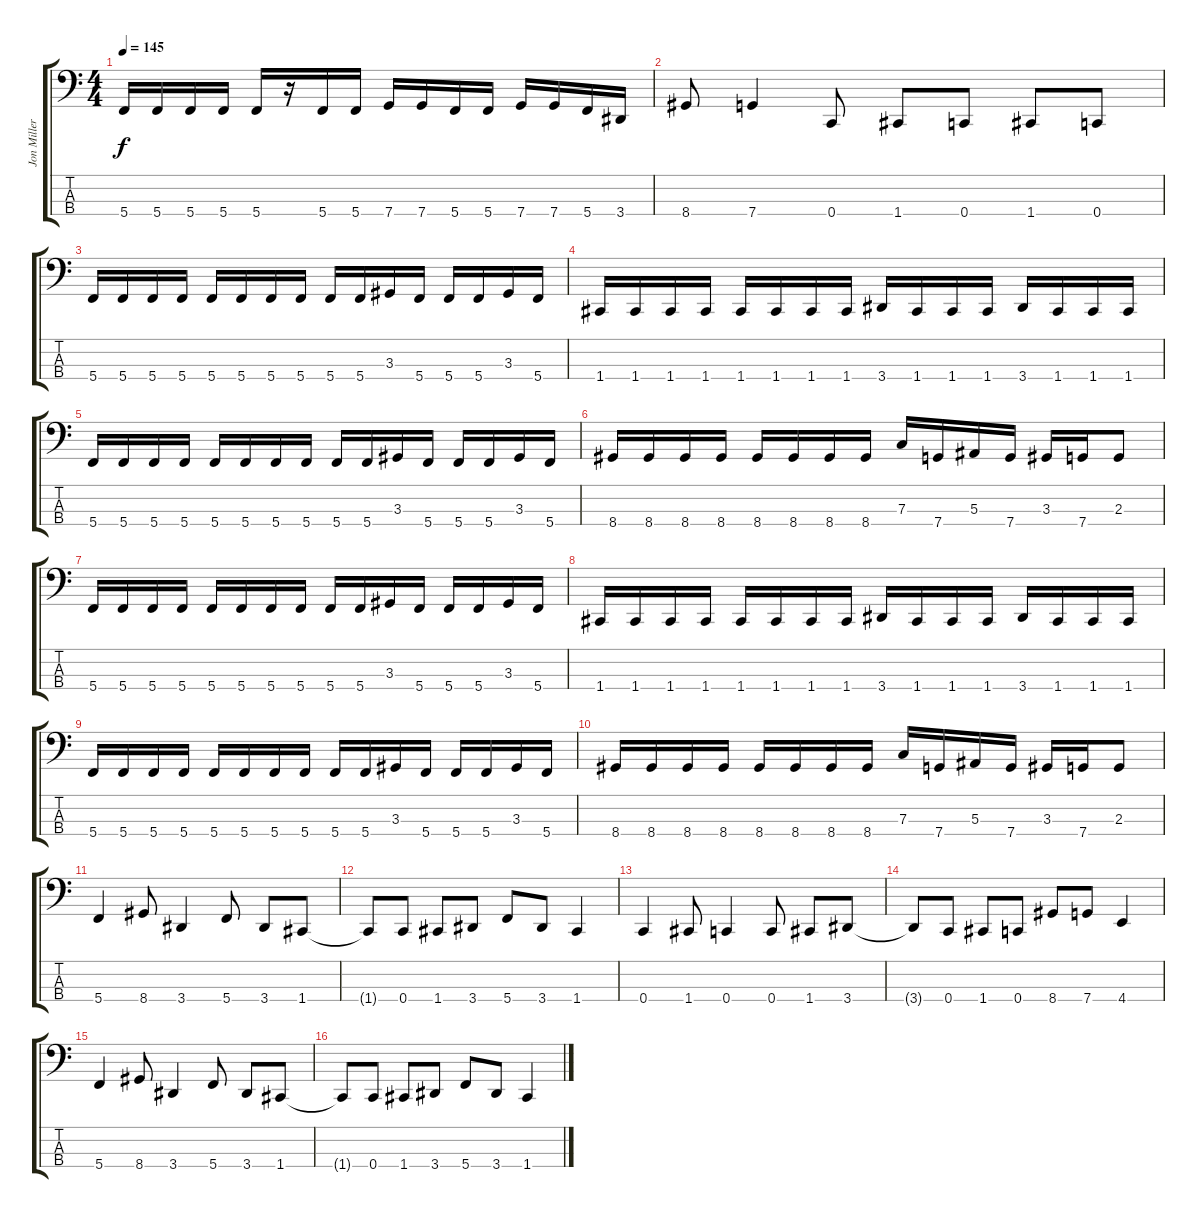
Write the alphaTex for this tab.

\track ("Jon Miller" "Jon Miller") {instrument electricbassfinger}
\staff {score tabs}
\tuning (Eb2 Bb1 F1 C1) {hide}
\ts (4 4)
\tempo 145
\clef f4
\ks c
5.4.16{dy f} 5.4.16 5.4.16 5.4.16 5.4.16 r.16 5.4.16 5.4.16 7.4.16 7.4.16 5.4.16 5.4.16 7.4.16 7.4.16 5.4.16 3.4.16 |
8.4.8 7.4.4 0.4.8 1.4.8 0.4.8 1.4.8 0.4.8 |
5.4.16 5.4.16 5.4.16 5.4.16 5.4.16 5.4.16 5.4.16 5.4.16 5.4.16 5.4.16 3.3.16 5.4.16 5.4.16 5.4.16 3.3.16 5.4.16 |
1.4.16 1.4.16 1.4.16 1.4.16 1.4.16 1.4.16 1.4.16 1.4.16 3.4.16 1.4.16 1.4.16 1.4.16 3.4.16 1.4.16 1.4.16 1.4.16 |
5.4.16 5.4.16 5.4.16 5.4.16 5.4.16 5.4.16 5.4.16 5.4.16 5.4.16 5.4.16 3.3.16 5.4.16 5.4.16 5.4.16 3.3.16 5.4.16 |
8.4.16 8.4.16 8.4.16 8.4.16 8.4.16 8.4.16 8.4.16 8.4.16 7.3.16 7.4.16 5.3.16 7.4.16 3.3.16 7.4.16 2.3.8 |
5.4.16 5.4.16 5.4.16 5.4.16 5.4.16 5.4.16 5.4.16 5.4.16 5.4.16 5.4.16 3.3.16 5.4.16 5.4.16 5.4.16 3.3.16 5.4.16 |
1.4.16 1.4.16 1.4.16 1.4.16 1.4.16 1.4.16 1.4.16 1.4.16 3.4.16 1.4.16 1.4.16 1.4.16 3.4.16 1.4.16 1.4.16 1.4.16 |
5.4.16 5.4.16 5.4.16 5.4.16 5.4.16 5.4.16 5.4.16 5.4.16 5.4.16 5.4.16 3.3.16 5.4.16 5.4.16 5.4.16 3.3.16 5.4.16 |
8.4.16 8.4.16 8.4.16 8.4.16 8.4.16 8.4.16 8.4.16 8.4.16 7.3.16 7.4.16 5.3.16 7.4.16 3.3.16 7.4.16 2.3.8 |
5.4.4 8.4.8 3.4.4 5.4.8 3.4.8 1.4.8 |
1.4{t}.8 0.4.8 1.4.8 3.4.8 5.4.8 3.4.8 1.4.4 |
0.4.4 1.4.8 0.4.4 0.4.8 1.4.8 3.4.8 |
3.4{t}.8 0.4.8 1.4.8 0.4.8 8.4.8 7.4.8 4.4.4 |
5.4.4 8.4.8 3.4.4 5.4.8 3.4.8 1.4.8 |
1.4{t}.8 0.4.8 1.4.8 3.4.8 5.4.8 3.4.8 1.4.4
